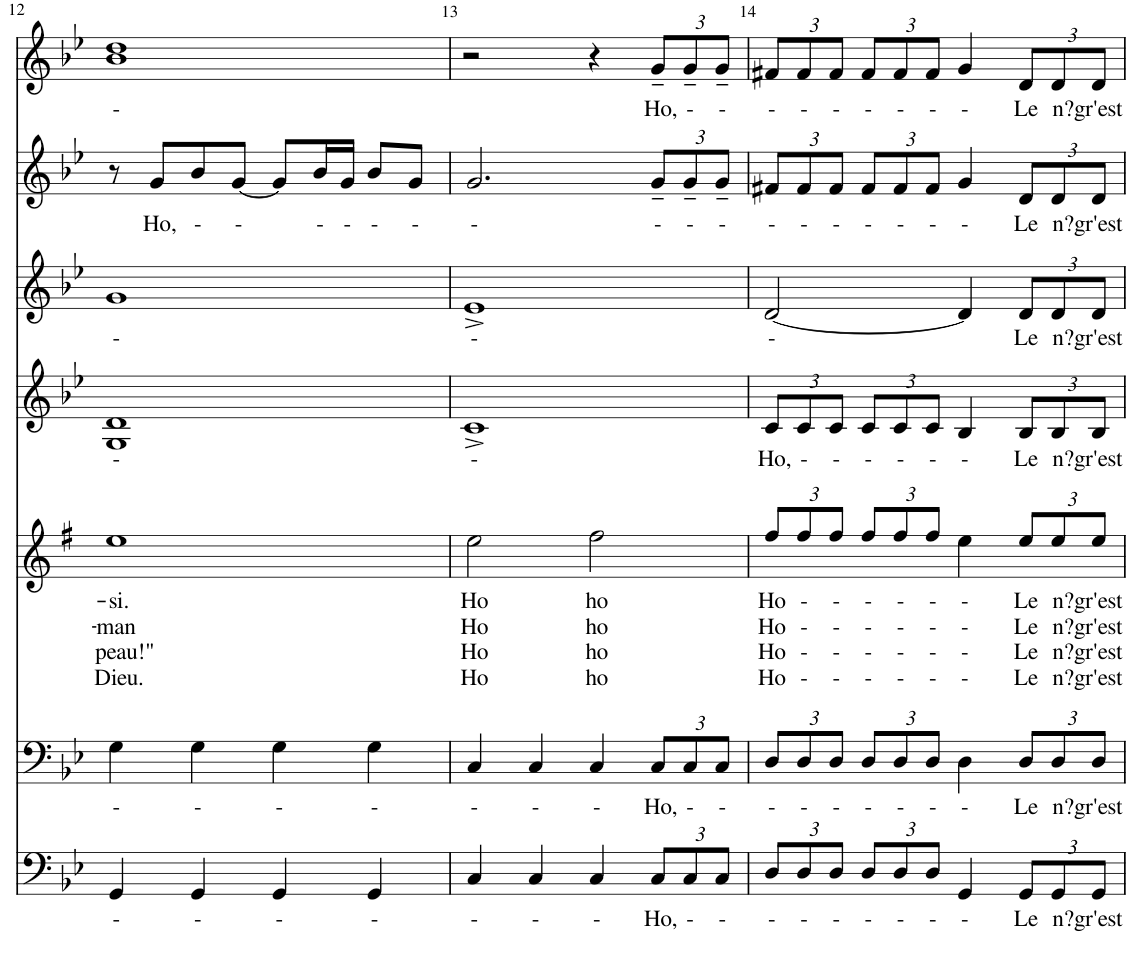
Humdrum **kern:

**kern	**text	**kern	**text	**kern	**text	**text	**text	**text	**kern	**text	**kern	**text	**kern	**text	**kern	**text
*part7	*part7	*part6	*part6	*part5	*part5	*part5	*part5	*part5	*part4	*part4	*part3	*part3	*part2	*part2	*part1	*part1
*staff7	*staff7	*staff6	*staff6	*staff5	*staff5	*staff5	*staff5	*staff5	*staff4	*staff4	*staff3	*staff3	*staff2	*staff2	*staff1	*staff1
*I"Bas	*	*I"Bar.	*	*I"T.	*	*	*	*	*I"A2.	*	*I"A1.	*	*I"S2.	*	*I"S1.	*
!!LO:PB:g=z
*clefF4	*	*clefF4	*	*clefG2	*	*	*	*	*clefG2	*	*clefG2	*	*clefG2	*	*clefG2	*
*	*	*Trd1c2	*	*Trd5c9	*	*	*	*	*	*	*	*	*	*	*	*
*k[b-e-]	*	*k[b-e-]	*	*k[f#]	*	*	*	*	*k[b-e-]	*	*k[b-e-]	*	*k[b-e-]	*	*k[b-e-]	*
*M4/4	*	*M4/4	*	*M4/4	*	*	*	*	*M4/4	*	*M4/4	*	*M4/4	*	*M4/4	*
*met(c)	*	*met(c)	*	*met(c)	*	*	*	*	*met(c)	*	*met(c)	*	*met(c)	*	*met(c)	*
=12	=12	=12	=12	=12	=12	=12	=12	=12	=12	=12	=12	=12	=12	=12	=12	=12
!	!LO:LY:b	!	!LO:LY:b	!	!LO:LY:b	!LO:LY:b	!LO:LY:b	!LO:LY:b	!	!LO:LY:b	!	!LO:LY:b	!	!	!	!LO:LY:b
4GG/	-	4G\	-	1ee	-si.	-man	peau!"	Dieu.	1G 1d	-	1g	-	8r	.	1b- 1dd	-
!	!	!	!	!	!	!	!	!	!	!	!	!	!	!LO:LY:b	!	!
.	.	.	.	.	.	.	.	.	.	.	.	.	8g/L	Ho,	.	.
!	!LO:LY:b	!	!LO:LY:b	!	!	!	!	!	!	!	!	!	!	!LO:LY:b	!	!
4GG/	-	4G\	-	.	.	.	.	.	.	.	.	.	8b-/	-	.	.
!	!	!	!	!	!	!	!	!	!	!	!	!	!	!LO:LY:b	!	!
.	.	.	.	.	.	.	.	.	.	.	.	.	[8g/J	-	.	.
!	!LO:LY:b	!	!LO:LY:b	!	!	!	!	!	!	!	!	!	!	!	!	!
4GG/	-	4G\	-	.	.	.	.	.	.	.	.	.	8g/L]	.	.	.
!	!	!	!	!	!	!	!	!	!	!	!	!	!	!LO:LY:b	!	!
.	.	.	.	.	.	.	.	.	.	.	.	.	16b-/L	-	.	.
!	!	!	!	!	!	!	!	!	!	!	!	!	!	!LO:LY:b	!	!
.	.	.	.	.	.	.	.	.	.	.	.	.	16g/JJ	-	.	.
!	!LO:LY:b	!	!LO:LY:b	!	!	!	!	!	!	!	!	!	!	!LO:LY:b	!	!
4GG/	-	4G\	-	.	.	.	.	.	.	.	.	.	8b-/L	-	.	.
!	!	!	!	!	!	!	!	!	!	!	!	!	!	!LO:LY:b	!	!
.	.	.	.	.	.	.	.	.	.	.	.	.	8g/J	-	.	.
=13	=13	=13	=13	=13	=13	=13	=13	=13	=13	=13	=13	=13	=13	=13	=13	=13
!	!LO:LY:b	!	!LO:LY:b	!	!LO:LY:b	!LO:LY:b	!LO:LY:b	!LO:LY:b	!	!LO:LY:b	!	!LO:LY:b	!	!LO:LY:b	!	!
4C/	-	4C/	-	2ee\	Ho	Ho	Ho	Ho	1c^	-	1e-^	-	2.g/	-	2r	.
!	!LO:LY:b	!	!LO:LY:b	!	!	!	!	!	!	!	!	!	!	!	!	!
4C/	-	4C/	-	.	.	.	.	.	.	.	.	.	.	.	.	.
!	!LO:LY:b	!	!LO:LY:b	!	!LO:LY:b	!LO:LY:b	!LO:LY:b	!LO:LY:b	!	!	!	!	!	!	!	!
4C/	-	4C/	-	2ff#\	ho	ho	ho	ho	.	.	.	.	.	.	4r	.
*Xbrackettup	*	*	*	*	*	*	*	*	*	*	*	*	*	*	*	*
!	!LO:LY:b	!	!	!	!	!	!	!	!	!	!	!	!	!	!	!
*	*	*Xbrackettup	*	*	*	*	*	*	*	*	*	*	*	*	*	*
!	!	!	!LO:LY:b	!	!	!	!	!	!	!	!	!	!	!	!	!
*	*	*	*	*	*	*	*	*	*	*	*	*	*Xbrackettup	*	*	*
!	!	!	!	!	!	!	!	!	!	!	!	!	!	!LO:LY:b	!	!
*	*	*	*	*	*	*	*	*	*	*	*	*	*	*	*Xbrackettup	*
!	!	!	!	!	!	!	!	!	!	!	!	!	!	!	!	!LO:LY:b
12C/L	Ho,	12C/L	Ho,	.	.	.	.	.	.	.	.	.	12g~/L	-	12g~/L	Ho,
!	!LO:LY:b	!	!LO:LY:b	!	!	!	!	!	!	!	!	!	!	!LO:LY:b	!	!LO:LY:b
12C/	-	12C/	-	.	.	.	.	.	.	.	.	.	12g~/	-	12g~/	-
!	!LO:LY:b	!	!LO:LY:b	!	!	!	!	!	!	!	!	!	!	!LO:LY:b	!	!LO:LY:b
12C/J	-	12C/J	-	.	.	.	.	.	.	.	.	.	12g~/J	-	12g~/J	-
=14	=14	=14	=14	=14	=14	=14	=14	=14	=14	=14	=14	=14	=14	=14	=14	=14
!	!LO:LY:b	!	!LO:LY:b	!	!	!	!	!	!	!	!	!	!	!	!	!
*	*	*	*	*Xbrackettup	*	*	*	*	*	*	*	*	*	*	*	*
!	!	!	!	!	!LO:LY:b	!LO:LY:b	!LO:LY:b	!LO:LY:b	!	!	!	!	!	!	!	!
*	*	*	*	*	*	*	*	*	*Xbrackettup	*	*	*	*	*	*	*
!	!	!	!	!	!	!	!	!	!	!LO:LY:b	!	!LO:LY:b	!	!LO:LY:b	!	!LO:LY:b
12D/L	-	12D/L	-	12ff#/L	Ho	Ho	Ho	Ho	12c/L	Ho,	[2d/	-	12f#X/L	-	12f#X/L	-
!	!LO:LY:b	!	!LO:LY:b	!	!LO:LY:b	!LO:LY:b	!LO:LY:b	!LO:LY:b	!	!LO:LY:b	!	!	!	!LO:LY:b	!	!LO:LY:b
12D/	-	12D/	-	12ff#/	-	-	-	-	12c/	-	.	.	12f#/	-	12f#/	-
!	!LO:LY:b	!	!LO:LY:b	!	!LO:LY:b	!LO:LY:b	!LO:LY:b	!LO:LY:b	!	!LO:LY:b	!	!	!	!LO:LY:b	!	!LO:LY:b
12D/J	-	12D/J	-	12ff#/J	-	-	-	-	12c/J	-	.	.	12f#/J	-	12f#/J	-
!	!LO:LY:b	!	!LO:LY:b	!	!LO:LY:b	!LO:LY:b	!LO:LY:b	!LO:LY:b	!	!LO:LY:b	!	!	!	!LO:LY:b	!	!LO:LY:b
12D/L	-	12D/L	-	12ff#/L	-	-	-	-	12c/L	-	.	.	12f#/L	-	12f#/L	-
!	!LO:LY:b	!	!LO:LY:b	!	!LO:LY:b	!LO:LY:b	!LO:LY:b	!LO:LY:b	!	!LO:LY:b	!	!	!	!LO:LY:b	!	!LO:LY:b
12D/	-	12D/	-	12ff#/	-	-	-	-	12c/	-	.	.	12f#/	-	12f#/	-
!	!LO:LY:b	!	!LO:LY:b	!	!LO:LY:b	!LO:LY:b	!LO:LY:b	!LO:LY:b	!	!LO:LY:b	!	!	!	!LO:LY:b	!	!LO:LY:b
12D/J	-	12D/J	-	12ff#/J	-	-	-	-	12c/J	-	.	.	12f#/J	-	12f#/J	-
!	!LO:LY:b	!	!LO:LY:b	!	!LO:LY:b	!LO:LY:b	!LO:LY:b	!LO:LY:b	!	!LO:LY:b	!	!	!	!LO:LY:b	!	!LO:LY:b
4GG/	-	4D\	-	4ee\	-	-	-	-	4B-/	-	4d/]	.	4g/	-	4g/	-
!	!LO:LY:b	!	!LO:LY:b	!	!LO:LY:b	!LO:LY:b	!LO:LY:b	!LO:LY:b	!	!LO:LY:b	!	!	!	!	!	!
*	*	*	*	*	*	*	*	*	*	*	*Xbrackettup	*	*	*	*	*
!	!	!	!	!	!	!	!	!	!	!	!	!LO:LY:b	!	!LO:LY:b	!	!LO:LY:b
12GG/L	Le	12D/L	Le	12ee/L	Le	Le	Le	Le	12B-/L	Le	12d/L	Le	12d/L	Le	12d/L	Le
!	!LO:LY:b	!	!LO:LY:b	!	!LO:LY:b	!LO:LY:b	!LO:LY:b	!LO:LY:b	!	!LO:LY:b	!	!LO:LY:b	!	!LO:LY:b	!	!LO:LY:b
12GG/	n?-	12D/	n?-	12ee/	n?-	n?-	n?-	n?-	12B-/	n?-	12d/	n?-	12d/	n?-	12d/	n?-
!	!LO:LY:b	!	!LO:LY:b	!	!LO:LY:b	!LO:LY:b	!LO:LY:b	!LO:LY:b	!	!LO:LY:b	!	!LO:LY:b	!	!LO:LY:b	!	!LO:LY:b
12GG/J	-gr'est	12D/J	-gr'est	12ee/J	-gr'est	-gr'est	-gr'est	-gr'est	12B-/J	-gr'est	12d/J	-gr'est	12d/J	-gr'est	12d/J	-gr'est
=	=	=	=	=	=	=	=	=	=	=	=	=	=	=	=	=
*-	*-	*-	*-	*-	*-	*-	*-	*-	*-	*-	*-	*-	*-	*-	*-	*-
